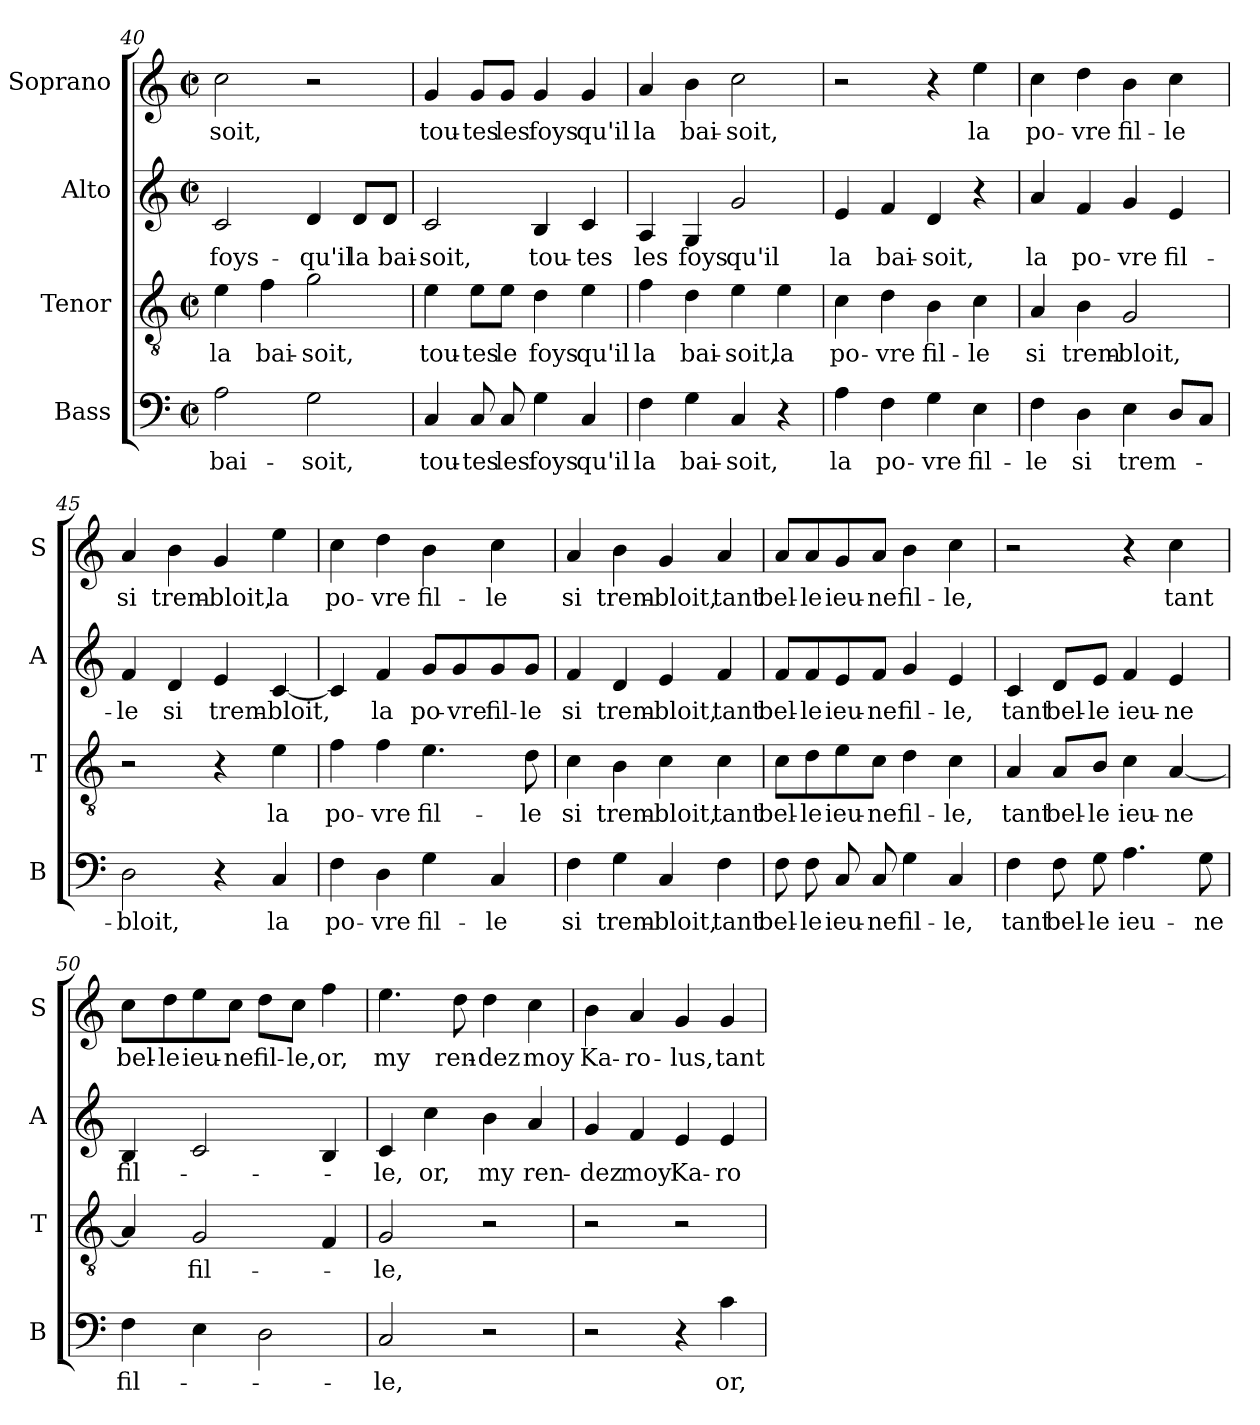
**kern	**text	**kern	**text	**kern	**text	**kern	**text
*part4	*part4	*part3	*part3	*part2	*part2	*part1	*part1
*staff4	*staff4	*staff3	*staff3	*staff2	*staff2	*staff1	*staff1
*I"Bass	*	*I"Tenor	*	*I"Alto	*	*I"Soprano	*
*I'B	*	*I'T	*	*I'A	*	*I'S	*
*clefF4	*	*clefGv2	*	*clefG2	*	*clefG2	*
*k[]	*	*k[]	*	*k[]	*	*k[]	*
*C:	*	*C:	*	*C:	*	*C:	*
*M2/2	*	*M2/2	*	*M2/2	*	*M2/2	*
*met(c|)	*	*met(c|)	*	*met(c|)	*	*met(c|)	*
=40	=40	=40	=40	=40	=40	=40	=40
!	!LO:LY:b	!	!LO:LY:b	!	!LO:LY:b	!	!LO:LY:b
2A\	bai-	4e\	la	2c/	foys-	2cc\	-soit,
!	!	!	!LO:LY:b	!	!	!	!
.	.	4f\	bai-	.	.	.	.
!	!LO:LY:b	!	!LO:LY:b	!	!LO:LY:b	!	!
2G\	-soit,	2g\	-soit,	4d/	-qu'il	2r	.
!	!	!	!	!	!LO:LY:b	!	!
.	.	.	.	8d/L	la	.	.
!	!	!	!	!	!LO:LY:b	!	!
.	.	.	.	8d/J	bai-	.	.
!!LO:PB:g=z
=41	=41	=41	=41	=41	=41	=41	=41
!	!LO:LY:b	!	!LO:LY:b	!	!LO:LY:b	!	!LO:LY:b
4C/	tou-	4e\	tou-	2c/	-soit,	4g/	tou-
!	!LO:LY:b	!	!LO:LY:b	!	!	!	!LO:LY:b
8C/	-tes	8e\L	-tes	.	.	8g/L	-tes
!	!LO:LY:b	!	!LO:LY:b	!	!	!	!LO:LY:b
8C/	les	8e\J	le	.	.	8g/J	les
!	!LO:LY:b	!	!LO:LY:b	!	!LO:LY:b	!	!LO:LY:b
4G\	foys	4d\	foys	4B/	tou-	4g/	foys
!	!LO:LY:b	!	!LO:LY:b	!	!LO:LY:b	!	!LO:LY:b
4C/	qu'il	4e\	qu'il	4c/	-tes	4g/	qu'il
=42	=42	=42	=42	=42	=42	=42	=42
!	!LO:LY:b	!	!LO:LY:b	!	!LO:LY:b	!	!LO:LY:b
4F\	la	4f\	la	4A/	les	4a/	la
!	!LO:LY:b	!	!LO:LY:b	!	!LO:LY:b	!	!LO:LY:b
4G\	bai-	4d\	bai-	4G/	foys	4b\	bai-
!	!LO:LY:b	!	!LO:LY:b	!	!LO:LY:b	!	!LO:LY:b
4C/	-soit,	4e\	-soit,	2g/	qu'il	2cc\	-soit,
!	!	!	!LO:LY:b	!	!	!	!
4r	.	4e\	la	.	.	.	.
=43	=43	=43	=43	=43	=43	=43	=43
!	!LO:LY:b	!	!LO:LY:b	!	!LO:LY:b	!	!
4A\	la	4c\	po-	4e/	la	2r	.
!	!LO:LY:b	!	!LO:LY:b	!	!LO:LY:b	!	!
4F\	po-	4d\	-vre	4f/	bai-	.	.
!	!LO:LY:b	!	!LO:LY:b	!	!LO:LY:b	!	!
4G\	-vre	4B\	fil-	4d/	-soit,	4r	.
!	!LO:LY:b	!	!LO:LY:b	!	!	!	!LO:LY:b
4E\	fil-	4c\	-le	4r	.	4ee\	la
=44	=44	=44	=44	=44	=44	=44	=44
!	!LO:LY:b	!	!LO:LY:b	!	!LO:LY:b	!	!LO:LY:b
4F\	-le	4A/	si	4a/	la	4cc\	po-
!	!LO:LY:b	!	!LO:LY:b	!	!LO:LY:b	!	!LO:LY:b
4D\	si	4B\	trem-	4f/	po-	4dd\	-vre
!	!LO:LY:b	!	!LO:LY:b	!	!LO:LY:b	!	!LO:LY:b
4E\	trem-	2G/	-bloit,	4g/	-vre	4b\	fil-
!	!	!	!	!	!LO:LY:b	!	!LO:LY:b
8D/L	.	.	.	4e/	fil-	4cc\	-le
8C/J	.	.	.	.	.	.	.
=45	=45	=45	=45	=45	=45	=45	=45
!	!LO:LY:b	!	!	!	!LO:LY:b	!	!LO:LY:b
2D\	-bloit,	2r	.	4f/	-le	4a/	si
!	!	!	!	!	!LO:LY:b	!	!LO:LY:b
.	.	.	.	4d/	si	4b\	trem-
!	!	!	!	!	!LO:LY:b	!	!LO:LY:b
4r	.	4r	.	4e/	trem-	4g/	-bloit,
!	!LO:LY:b	!	!LO:LY:b	!	!LO:LY:b	!	!LO:LY:b
4C/	la	4e\	la	[4c/	-bloit,	4ee\	la
!!LO:LB:g=z
=46	=46	=46	=46	=46	=46	=46	=46
!	!LO:LY:b	!	!LO:LY:b	!	!	!	!LO:LY:b
4F\	po-	4f\	po-	4c/]	.	4cc\	po-
!	!LO:LY:b	!	!LO:LY:b	!	!LO:LY:b	!	!LO:LY:b
4D\	-vre	4f\	-vre	4f/	la	4dd\	-vre
!	!LO:LY:b	!	!LO:LY:b	!	!LO:LY:b	!	!LO:LY:b
4G\	fil-	4.e\	fil-	8g/L	po-	4b\	fil-
!	!	!	!	!	!LO:LY:b	!	!
.	.	.	.	8g/	-vre	.	.
!	!LO:LY:b	!	!	!	!LO:LY:b	!	!LO:LY:b
4C/	-le	.	.	8g/	fil-	4cc\	-le
!	!	!	!LO:LY:b	!	!LO:LY:b	!	!
.	.	8d\	-le	8g/J	-le	.	.
=47	=47	=47	=47	=47	=47	=47	=47
!	!LO:LY:b	!	!LO:LY:b	!	!LO:LY:b	!	!LO:LY:b
4F\	si	4c\	si	4f/	si	4a/	si
!	!LO:LY:b	!	!LO:LY:b	!	!LO:LY:b	!	!LO:LY:b
4G\	trem-	4B\	trem-	4d/	trem-	4b\	trem-
!	!LO:LY:b	!	!LO:LY:b	!	!LO:LY:b	!	!LO:LY:b
4C/	-bloit,	4c\	-bloit,	4e/	-bloit,	4g/	-bloit,
!	!LO:LY:b	!	!LO:LY:b	!	!LO:LY:b	!	!LO:LY:b
4F\	tant	4c\	tant	4f/	tant	4a/	tant
=48	=48	=48	=48	=48	=48	=48	=48
!	!LO:LY:b	!	!LO:LY:b	!	!LO:LY:b	!	!LO:LY:b
8F\	bel-	8c\L	bel-	8f/L	bel-	8a/L	bel-
!	!LO:LY:b	!	!LO:LY:b	!	!LO:LY:b	!	!LO:LY:b
8F\	-le	8d\	-le	8f/	-le	8a/	-le
!	!LO:LY:b	!	!LO:LY:b	!	!LO:LY:b	!	!LO:LY:b
8C/	ieu-	8e\	ieu-	8e/	ieu-	8g/	ieu-
!	!LO:LY:b	!	!LO:LY:b	!	!LO:LY:b	!	!LO:LY:b
8C/	-ne	8c\J	-ne	8f/J	-ne	8a/J	-ne
!	!LO:LY:b	!	!LO:LY:b	!	!LO:LY:b	!	!LO:LY:b
4G\	fil-	4d\	fil-	4g/	fil-	4b\	fil-
!	!LO:LY:b	!	!LO:LY:b	!	!LO:LY:b	!	!LO:LY:b
4C/	-le,	4c\	-le,	4e/	-le,	4cc\	-le,
=49	=49	=49	=49	=49	=49	=49	=49
!	!LO:LY:b	!	!LO:LY:b	!	!LO:LY:b	!	!
4F\	tant	4A/	tant	4c/	tant	2r	.
!	!LO:LY:b	!	!LO:LY:b	!	!LO:LY:b	!	!
8F\	bel-	8A/L	bel-	8d/L	bel-	.	.
!	!LO:LY:b	!	!LO:LY:b	!	!LO:LY:b	!	!
8G\	-le	8B/J	-le	8e/J	-le	.	.
!	!LO:LY:b	!	!LO:LY:b	!	!LO:LY:b	!	!
4.A\	ieu-	4c\	ieu-	4f/	ieu-	4r	.
!	!	!	!LO:LY:b	!	!LO:LY:b	!	!LO:LY:b
.	.	[4A/	-ne	4e/	-ne	4cc\	tant
!	!LO:LY:b	!	!	!	!	!	!
8G\	-ne	.	.	.	.	.	.
=50	=50	=50	=50	=50	=50	=50	=50
!	!LO:LY:b	!	!	!	!LO:LY:b	!	!LO:LY:b
4F\	fil-	4A/]	.	4B/	fil-	8cc\L	bel-
!	!	!	!	!	!	!	!LO:LY:b
.	.	.	.	.	.	8dd\	-le
!	!	!	!LO:LY:b	!	!	!	!LO:LY:b
4E\	.	2G/	fil-	2c/	.	8ee\	ieu-
!	!	!	!	!	!	!	!LO:LY:b
.	.	.	.	.	.	8cc\J	-ne
!	!	!	!	!	!	!	!LO:LY:b
2D\	.	.	.	.	.	8dd\L	fil-
!	!	!	!	!	!	!	!LO:LY:b
.	.	.	.	.	.	8cc\J	-le,
!	!	!	!	!	!	!	!LO:LY:b
.	.	4F/	.	4B/	.	4ff\	or,
!!LO:LB:g=z
=51	=51	=51	=51	=51	=51	=51	=51
!	!LO:LY:b	!	!LO:LY:b	!	!LO:LY:b	!	!LO:LY:b
2C/	-le,	2G/	-le,	4c/	-le,	4.ee\	my
!	!	!	!	!	!LO:LY:b	!	!
.	.	.	.	4cc\	or,	.	.
!	!	!	!	!	!	!	!LO:LY:b
.	.	.	.	.	.	8dd\	ren-
!	!	!	!	!	!LO:LY:b	!	!LO:LY:b
2r	.	2r	.	4b\	my	4dd\	-dez
!	!	!	!	!	!LO:LY:b	!	!LO:LY:b
.	.	.	.	4a/	ren-	4cc\	moy
=52	=52	=52	=52	=52	=52	=52	=52
!	!	!	!	!	!LO:LY:b	!	!LO:LY:b
2r	.	2r	.	4g/	-dez	4b\	Ka-
!	!	!	!	!	!LO:LY:b	!	!LO:LY:b
.	.	.	.	4f/	moy	4a/	-ro-
!	!	!	!	!	!LO:LY:b	!	!LO:LY:b
4r	.	2r	.	4e/	Ka-	4g/	-lus,
!	!LO:LY:b	!	!	!	!LO:LY:b	!	!LO:LY:b
4c\	or,	.	.	4e/	-ro-	4g/	tant
=	=	=	=	=	=	=	=
*-	*-	*-	*-	*-	*-	*-	*-
